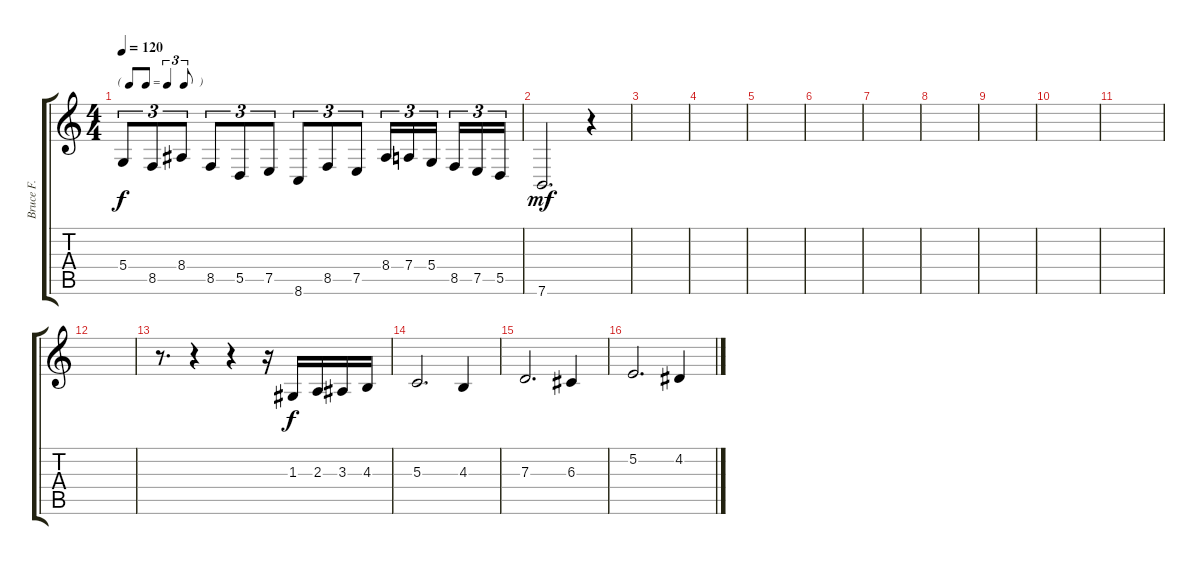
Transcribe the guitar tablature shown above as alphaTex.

\track ("Bruce F." "Bruce F.") {instrument trombone bank 255}
\staff {score tabs}
\tuning (E4 B3 G3 D3 A2 E2) {hide}
\ts (4 4)
\tf triplet8th
\tempo 120
\clef g2
\ks c
5.4.8{tu (3 2) dy f} 8.5.8{tu (3 2)} 8.4.8{tu (3 2)} 8.5.8{tu (3 2)} 5.5.8{tu (3 2)} 7.5.8{tu (3 2)} 8.6.8{tu (3 2)} 8.5.8{tu (3 2)} 7.5.8{tu (3 2)} 8.4.16{tu (3 2)} 7.4.16{tu (3 2)} 5.4.16{tu (3 2) beam splitsecondary} 8.5.16{tu (3 2)} 7.5.16{tu (3 2)} 5.5.16{tu (3 2)} |
7.6.2{d dy mf} r.4 |
|
|
|
|
|
|
|
|
|
|
r.8{d} r.4 r.4 r.16 1.3.16{dy f} 2.3.16 3.3.16 4.3.16 |
5.3.2{d} 4.3.4 |
7.3.2{d} 6.3.4 |
5.2.2{d} 4.2.4
